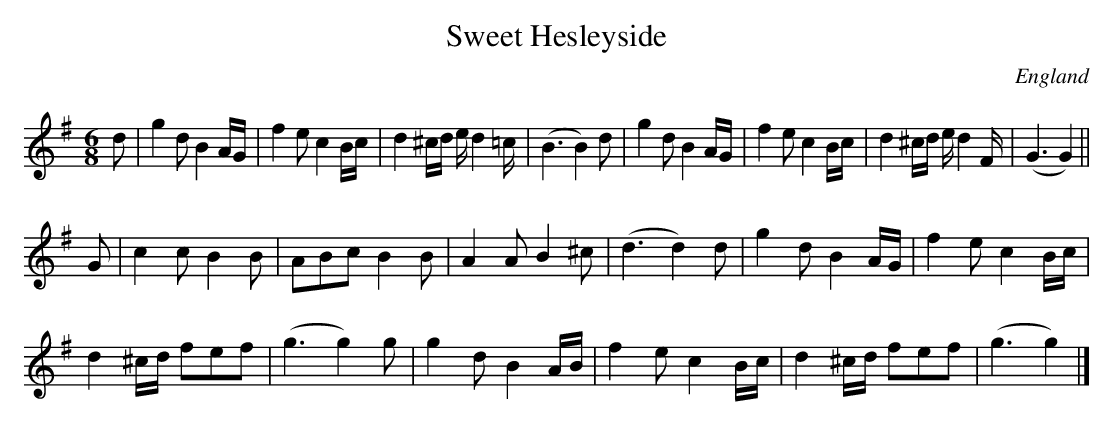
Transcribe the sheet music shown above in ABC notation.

X:1
T:Sweet Hesleyside
M:6/8
O:England
K:G major
d|\
g2d B2A/G/|f2e c2 B/c/|\
d2 ^c/d/ e/d2=c/|(B3 B2)d|\
g2d B2A/G/|f2e c2B/c/|\
d2^c/d/ e/d2F/|(G3 G2)||
G|\
c2c B2B|ABc B2B|A2A B2^c|(d3 d2)d|\
g2d B2A/G/|f2e c2B/c/|
d2 ^c/d/ fef|(g3 g2)g|\
g2d B2A/B/|f2e c2B/c/|d2^c/d/ fef|(g3 g2)|]
